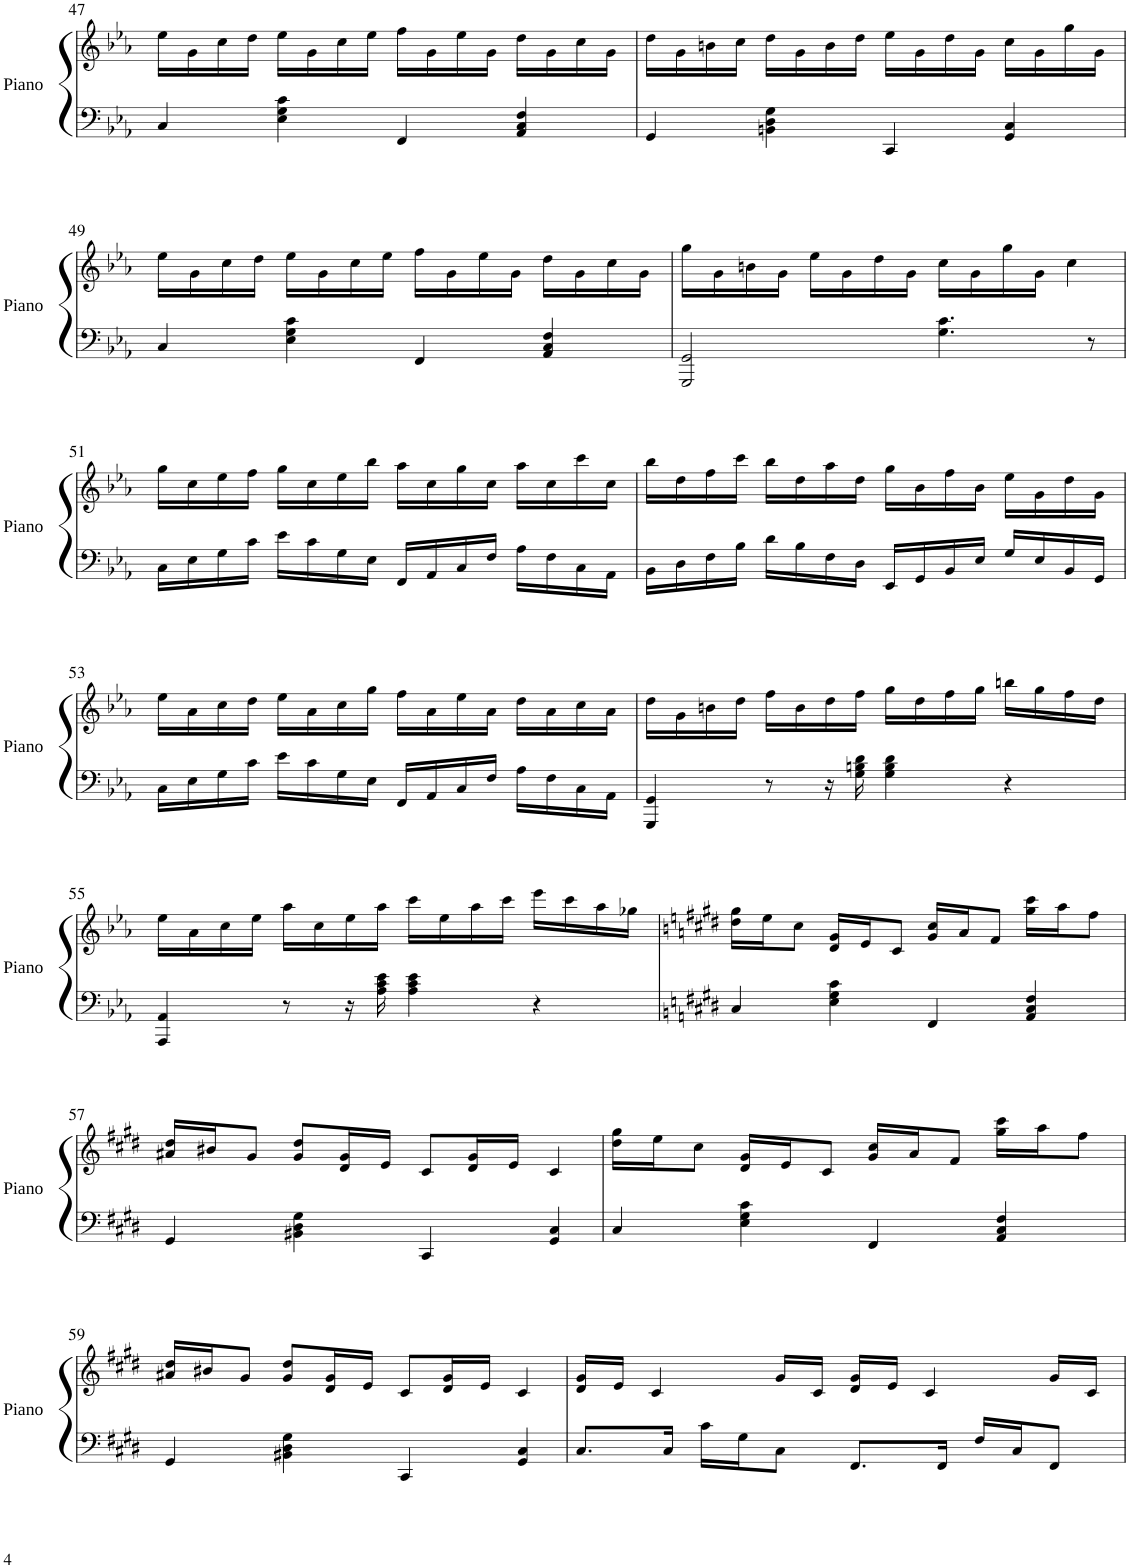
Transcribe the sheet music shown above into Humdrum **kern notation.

**kern	**kern
*part1	*part1
*staff2	*staff1
*I"Piano	*
*I'Piano	*
!!LO:PB:g=z
*clefF4	*clefG2
*k[b-e-a-]	*k[b-e-a-]
*M4/4	*M4/4
=47	=47
4C/	16ee-\LL
.	16g\
.	16cc\
.	16dd\JJ
4E-\ 4G\ 4c\	16ee-\LL
.	16g\
.	16cc\
.	16ee-\JJ
4FF/	16ff\LL
.	16g\
.	16ee-\
.	16g\JJ
4AA-/ 4C/ 4F/	16dd\LL
.	16g\
.	16cc\
.	16g\JJ
=48	=48
4GG/	16dd\LL
.	16g\
.	16bn\
.	16cc\JJ
4BBn\ 4D\ 4G\	16dd\LL
.	16g\
.	16b\
.	16dd\JJ
4CC/	16ee-\LL
.	16g\
.	16dd\
.	16g\JJ
4GG/ 4C/	16cc\LL
.	16g\
.	16gg\
.	16g\JJ
!!LO:LB:g=z
=49	=49
4C/	16ee-\LL
.	16g\
.	16cc\
.	16dd\JJ
4E-\ 4G\ 4c\	16ee-\LL
.	16g\
.	16cc\
.	16ee-\JJ
4FF/	16ff\LL
.	16g\
.	16ee-\
.	16g\JJ
4AA-/ 4C/ 4F/	16dd\LL
.	16g\
.	16cc\
.	16g\JJ
=50	=50
2GGG/ 2GG/	16gg\LL
.	16g\
.	16bn\
.	16g\JJ
.	16ee-\LL
.	16g\
.	16dd\
.	16g\JJ
4.G\ 4.c\	16cc\LL
.	16g\
.	16gg\
.	16g\JJ
.	4cc\
8r	.
!!LO:LB:g=z
=51	=51
16C\LL	16gg\LL
16E-\	16cc\
16G\	16ee-\
16c\JJ	16ff\JJ
16e-\LL	16gg\LL
16c\	16cc\
16G\	16ee-\
16E-\JJ	16bb-\JJ
16FF/LL	16aa-\LL
16AA-/	16cc\
16C/	16gg\
16F/JJ	16cc\JJ
16A-\LL	16aa-\LL
16F\	16cc\
16C\	16ccc\
16AA-\JJ	16cc\JJ
=52	=52
16BB-\LL	16bb-\LL
16D\	16dd\
16F\	16ff\
16B-\JJ	16ccc\JJ
16d\LL	16bb-\LL
16B-\	16dd\
16F\	16aa-\
16D\JJ	16dd\JJ
16EE-/LL	16gg\LL
16GG/	16b-\
16BB-/	16ff\
16E-/JJ	16b-\JJ
16G/LL	16ee-\LL
16E-/	16g\
16BB-/	16dd\
16GG/JJ	16g\JJ
!!LO:LB:g=z
=53	=53
16C\LL	16ee-\LL
16E-\	16a-\
16G\	16cc\
16c\JJ	16dd\JJ
16e-\LL	16ee-\LL
16c\	16a-\
16G\	16cc\
16E-\JJ	16gg\JJ
16FF/LL	16ff\LL
16AA-/	16a-\
16C/	16ee-\
16F/JJ	16a-\JJ
16A-\LL	16dd\LL
16F\	16a-\
16C\	16cc\
16AA-\JJ	16a-\JJ
=54	=54
4GGG/ 4GG/	16dd\LL
.	16g\
.	16bn\
.	16dd\JJ
8r	16ff\LL
.	16b\
16r	16dd\
16G\ 16Bn\ 16d\	16ff\JJ
4G\ 4B\ 4d\	16gg\LL
.	16dd\
.	16ff\
.	16gg\JJ
4r	16bbn\LL
.	16gg\
.	16ff\
.	16dd\JJ
!!LO:LB:g=z
=55	=55
4AAA-/ 4AA-/	16ee-\LL
.	16a-\
.	16cc\
.	16ee-\JJ
8r	16aa-\LL
.	16cc\
16r	16ee-\
16A-\ 16c\ 16e-\	16aa-\JJ
4A-\ 4c\ 4e-\	16ccc\LL
.	16ee-\
.	16aa-\
.	16ccc\JJ
4r	16eee-\LL
.	16ccc\
.	16aa-\
.	16gg-X\JJ
=56	=56
*k[f#c#g#d#]	*k[f#c#g#d#]
4C#/	16dd#\ 16gg#\LL
.	16ee\J
.	8cc#\J
4E\ 4G#\ 4c#\	16d#/ 16g#/LL
.	16e/J
.	8c#/J
4FF#/	16g#/ 16cc#/LL
.	16a/J
.	8f#/J
4AA/ 4C#/ 4F#/	16gg#\ 16ccc#\LL
.	16aa\J
.	8ff#\J
!!LO:LB:g=z
=57	=57
4GG#/	16a#X/ 16dd#/LL
.	16b#X/J
.	8g#/J
4BB#X\ 4D#\ 4G#\	8g#/ 8dd#/L
.	16d#/ 16g#/L
.	16e/JJ
4CC#/	8c#/L
.	16d#/ 16g#/L
.	16e/JJ
4GG#/ 4C#/	4c#/
=58	=58
4C#/	16dd#\ 16gg#\LL
.	16ee\J
.	8cc#\J
4E\ 4G#\ 4c#\	16d#/ 16g#/LL
.	16e/J
.	8c#/J
4FF#/	16g#/ 16cc#/LL
.	16a/J
.	8f#/J
4AA/ 4C#/ 4F#/	16gg#\ 16ccc#\LL
.	16aa\J
.	8ff#\J
!!LO:LB:g=z
=59	=59
4GG#/	16a#X/ 16dd#/LL
.	16b#X/J
.	8g#/J
4BB#X\ 4D#\ 4G#\	8g#/ 8dd#/L
.	16d#/ 16g#/L
.	16e/JJ
4CC#/	8c#/L
.	16d#/ 16g#/L
.	16e/JJ
4GG#/ 4C#/	4c#/
=60	=60
8.C#/L	16d#/ 16g#/LL
.	16e/JJ
.	4c#/
16C#/Jk	.
16c#\LL	.
16G#\J	.
8C#\J	16g#/LL
.	16c#/JJ
8.FF#/L	16d#/ 16g#/LL
.	16e/JJ
.	4c#/
16FF#/Jk	.
16F#/LL	.
16C#/J	.
8FF#/J	16g#/LL
.	16c#/JJ
=	=
*-	*-
